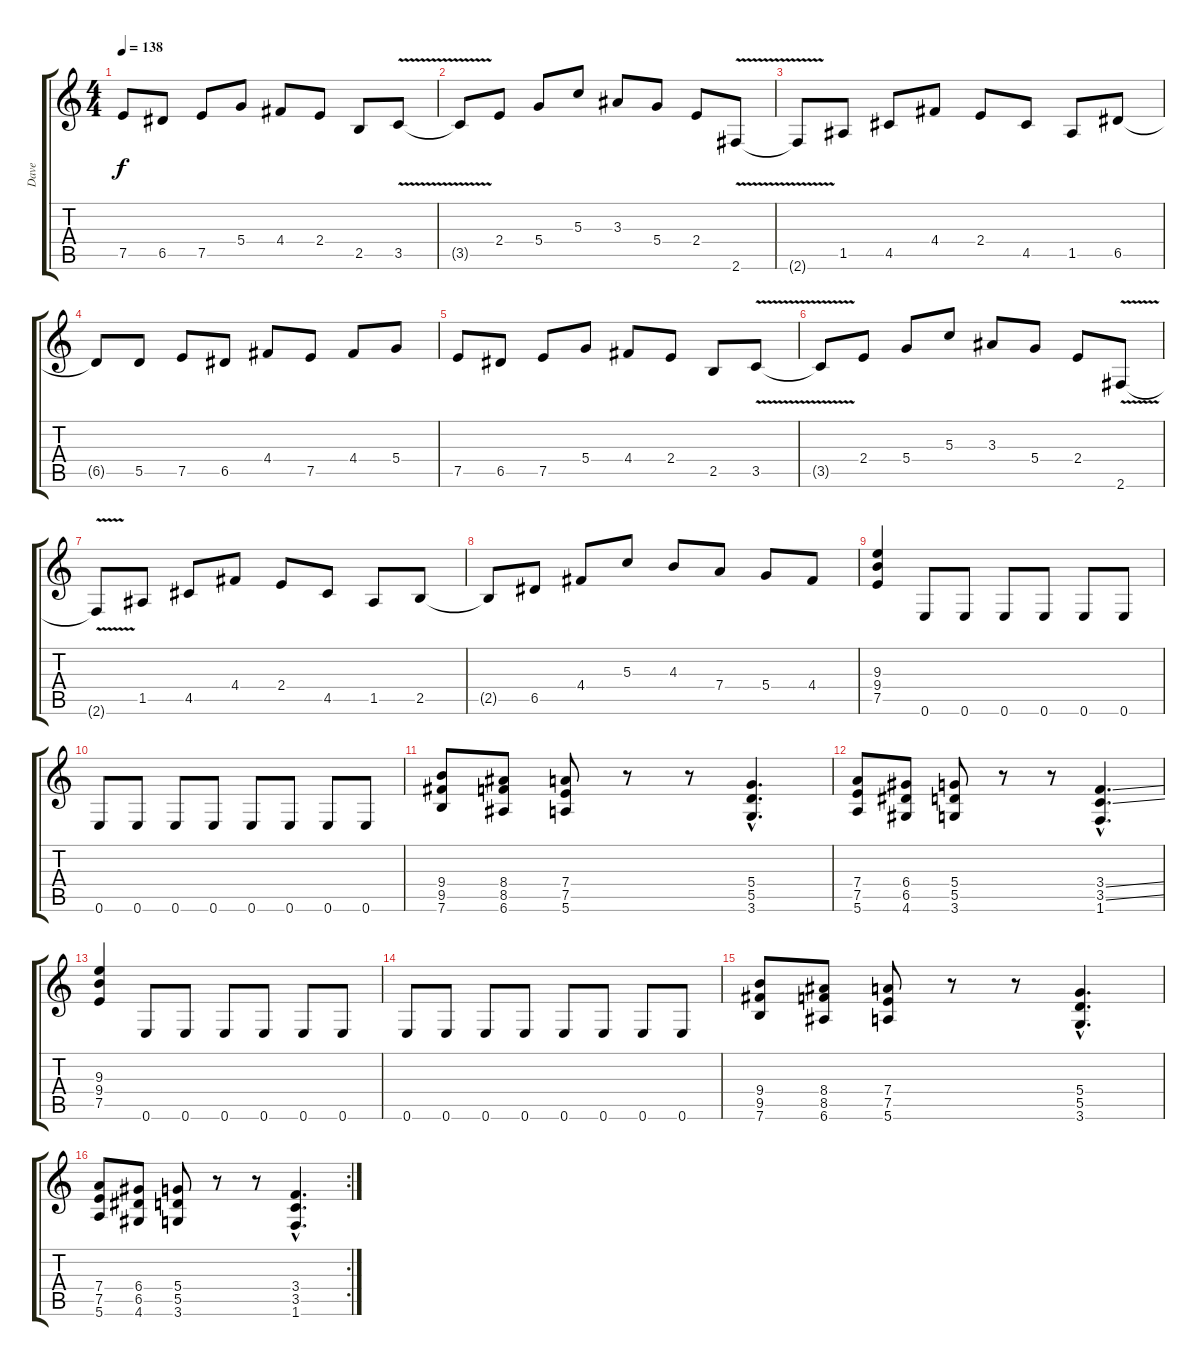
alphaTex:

\track ("Dave" "Dave") {instrument distortionguitar}
\staff {score tabs}
\tuning (E4 B3 G3 D3 A2 E2) {hide}
\ts (4 4)
\tempo 138
\clef g2
\ks c
7.5.8{dy f} 6.5.8 7.5.8 5.4.8 4.4.8 2.4.8 2.5.8 3.5{v}.8 |
3.5{t}.8 2.4.8 5.4.8 5.3.8 3.3.8 5.4.8 2.4.8 2.6{v}.8 |
2.6{t}.8 1.5.8 4.5.8 4.4.8 2.4.8 4.5.8 1.5.8 6.5.8 |
6.5{t}.8 5.5.8 7.5.8 6.5.8 4.4.8 7.5.8 4.4.8 5.4.8 |
7.5.8 6.5.8 7.5.8 5.4.8 4.4.8 2.4.8 2.5.8 3.5{v}.8 |
3.5{t}.8 2.4.8 5.4.8 5.3.8 3.3.8 5.4.8 2.4.8 2.6{v}.8 |
2.6{t}.8 1.5.8 4.5.8 4.4.8 2.4.8 4.5.8 1.5.8 2.5.8 |
2.5{t}.8 6.5.8 4.4.8 5.3.8 4.3.8 7.4.8 5.4.8 4.4.8 |
(9.3 9.4 7.5).4 0.6.8 0.6.8 0.6.8 0.6.8 0.6.8 0.6.8 |
0.6.8 0.6.8 0.6.8 0.6.8 0.6.8 0.6.8 0.6.8 0.6.8 |
(9.4 9.5 7.6).8 (8.4 8.5 6.6).8 (7.4 7.5 5.6).8 r.8 r.8 (5.4{hac} 5.5{hac} 3.6{hac}).4{d} |
(7.4 7.5 5.6).8 (6.4 6.5 4.6).8 (5.4 5.5 3.6).8 r.8 r.8 (3.4{ss hac} 3.5{ss hac} 1.6{hac}).4{d} |
(9.3 9.4 7.5).4 0.6.8 0.6.8 0.6.8 0.6.8 0.6.8 0.6.8 |
0.6.8 0.6.8 0.6.8 0.6.8 0.6.8 0.6.8 0.6.8 0.6.8 |
(9.4 9.5 7.6).8 (8.4 8.5 6.6).8 (7.4 7.5 5.6).8 r.8 r.8 (5.4{hac} 5.5{hac} 3.6{hac}).4{d} |
\rc 2
(7.4 7.5 5.6).8 (6.4 6.5 4.6).8 (5.4 5.5 3.6).8 r.8 r.8 (3.4{hac} 3.5{hac} 1.6{hac}).4{d}
